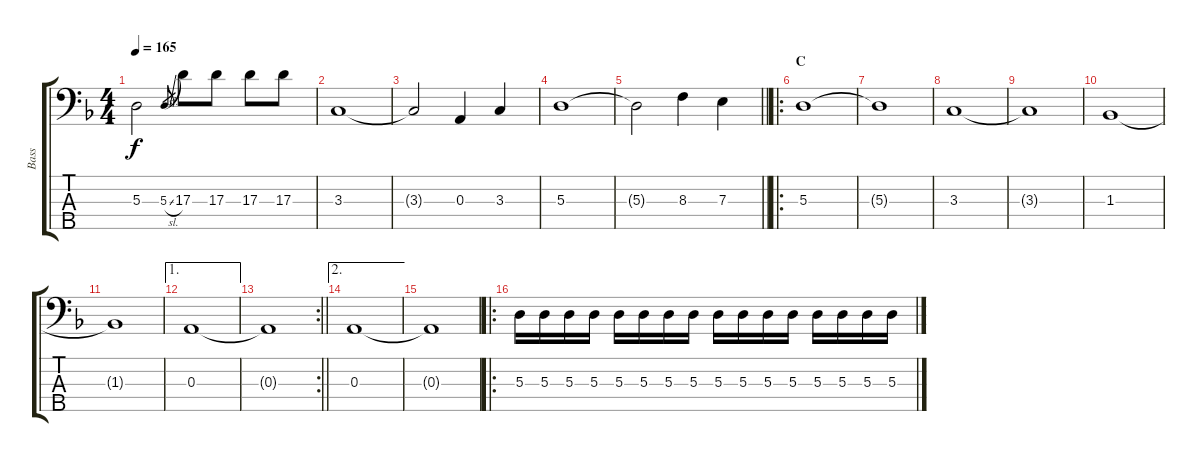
\track ("Bass" "Bass") {instrument electricbassfinger}
\staff {score tabs}
\tuning (G2 D2 A1 E1 B0) {hide}
\ts (4 4)
\tempo 165
\clef f4
\ks f
5.3{t}.2{dy f} 5.3{sl}.8{gr} 17.3.8 17.3.8 17.3.8 17.3.8 |
3.3.1 |
3.3{t}.2 0.3.4 3.3.4 |
5.3.1 |
\barLineRight lightlight
5.3{t}.2 8.3.4 7.3.4 |
\ro
\section ("" "C")
5.3.1 |
5.3{t}.1 |
3.3.1 |
3.3{t}.1 |
1.3.1 |
1.3{t}.1 |
\ae 1
0.3.1 |
\rc 2
\barLineRight lightlight
0.3{t}.1 |
\ae 2
0.3.1 |
0.3{t}.1 |
\ro
\section ("" "")
5.3.16 5.3.16 5.3.16 5.3.16 5.3.16 5.3.16 5.3.16 5.3.16 5.3.16 5.3.16 5.3.16 5.3.16 5.3.16 5.3.16 5.3.16 5.3.16
